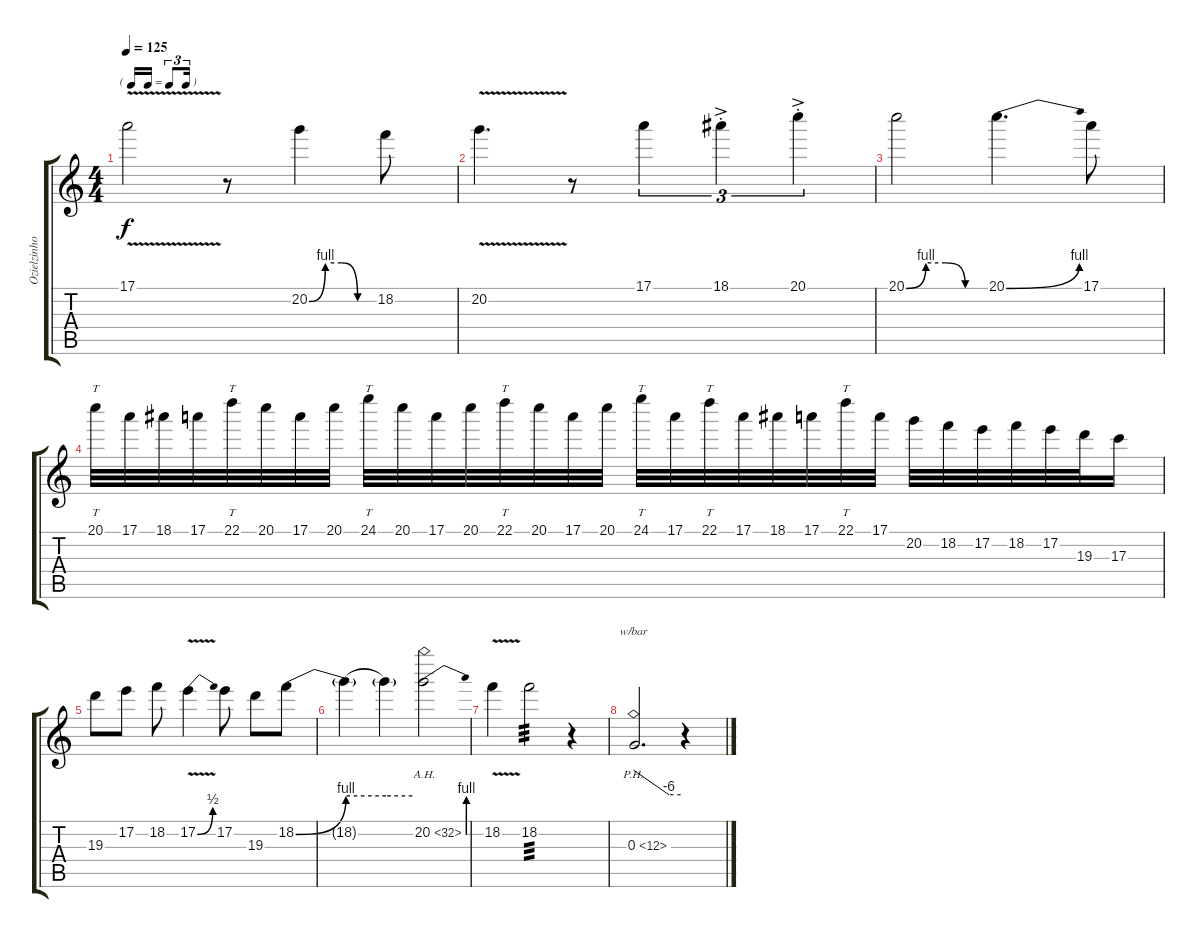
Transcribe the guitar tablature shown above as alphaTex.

\track ("Ozielzinho" "Ozielzinho") {instrument electricguitarclean}
\staff {score tabs}
\tuning (E4 B3 G3 D3 A2 E2) {hide}
\ts (4 4)
\tf triplet16th
\tempo 125
\clef g2
\ks c
17.1{v}.2{dy f} r.8 20.2{be (custom 0 0 15 4 30 4 45 0 60 0)}.4 18.2.8 |
20.2{v}.4{d} r.8 17.1.4{tu (3 2)} 18.1{ac st}.4{tu (3 2)} 20.1{ac st}.4{tu (3 2)} |
20.1{be (custom 0 0 15 4 30 4 45 0 60 0)}.2 20.1{be (bend 0 0 60 4)}.4{d} 17.1.8 |
20.1.32{tt} 17.1.32 18.1.32 17.1.32 22.1.32{tt} 20.1.32 17.1.32 20.1.32 24.1.32{tt} 20.1.32 17.1.32 20.1.32 22.1.32{tt} 20.1.32 17.1.32 20.1.32 24.1.32{tt} 17.1.32 22.1.32{tt} 17.1.32 18.1.32 17.1.32 22.1.32{tt} 17.1.32 20.2.32 18.2.32 17.2.32 18.2.32 17.2.32 19.3.32 17.3.16 |
19.3.8 17.2.8 18.2.8 17.2{be (bend 0 0 60 2) v}.4 17.2.8 19.3.8 18.2{be (bend 0 0 60 4)}.8 |
18.2{be (hold 0 4 60 4) t}.4 18.2{be (hold 0 4 60 4) t}.4 20.2{be (bend 0 0 60 4) ah 12}.2 |
18.2{v}.4 18.2.2{tp 3} r.4 |
0.3{ph 12}.2{d tbe (custom default 0 0 45 -24 60 -24)} r.4
